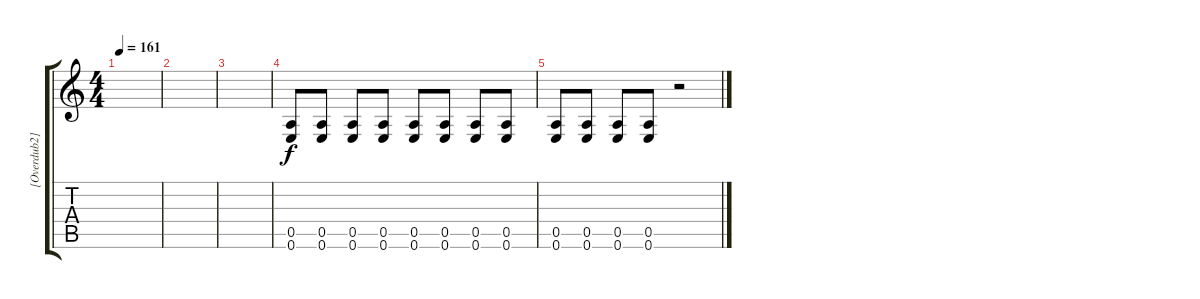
\track ("[Overdub2]" "[Overdub2]") {instrument distortionguitar}
\staff {score tabs}
\tuning (E4 B3 G3 D3 A2 E2) {hide}
\ts (4 4)
\tempo 161
\clef g2
\ks c
|
|
|
(0.5 0.6).8{volume 12 balance 0 instrument gunshot} (0.5 0.6).8{volume 11} (0.5 0.6).8{volume 10} (0.5 0.6).8{volume 9} (0.5 0.6).8{volume 8} (0.5 0.6).8{volume 7} (0.5 0.6).8{volume 6} (0.5 0.6).8{volume 5} |
(0.5 0.6).8{volume 4} (0.5 0.6).8{volume 3} (0.5 0.6).8{volume 2} (0.5 0.6).8{volume 1} r.2
